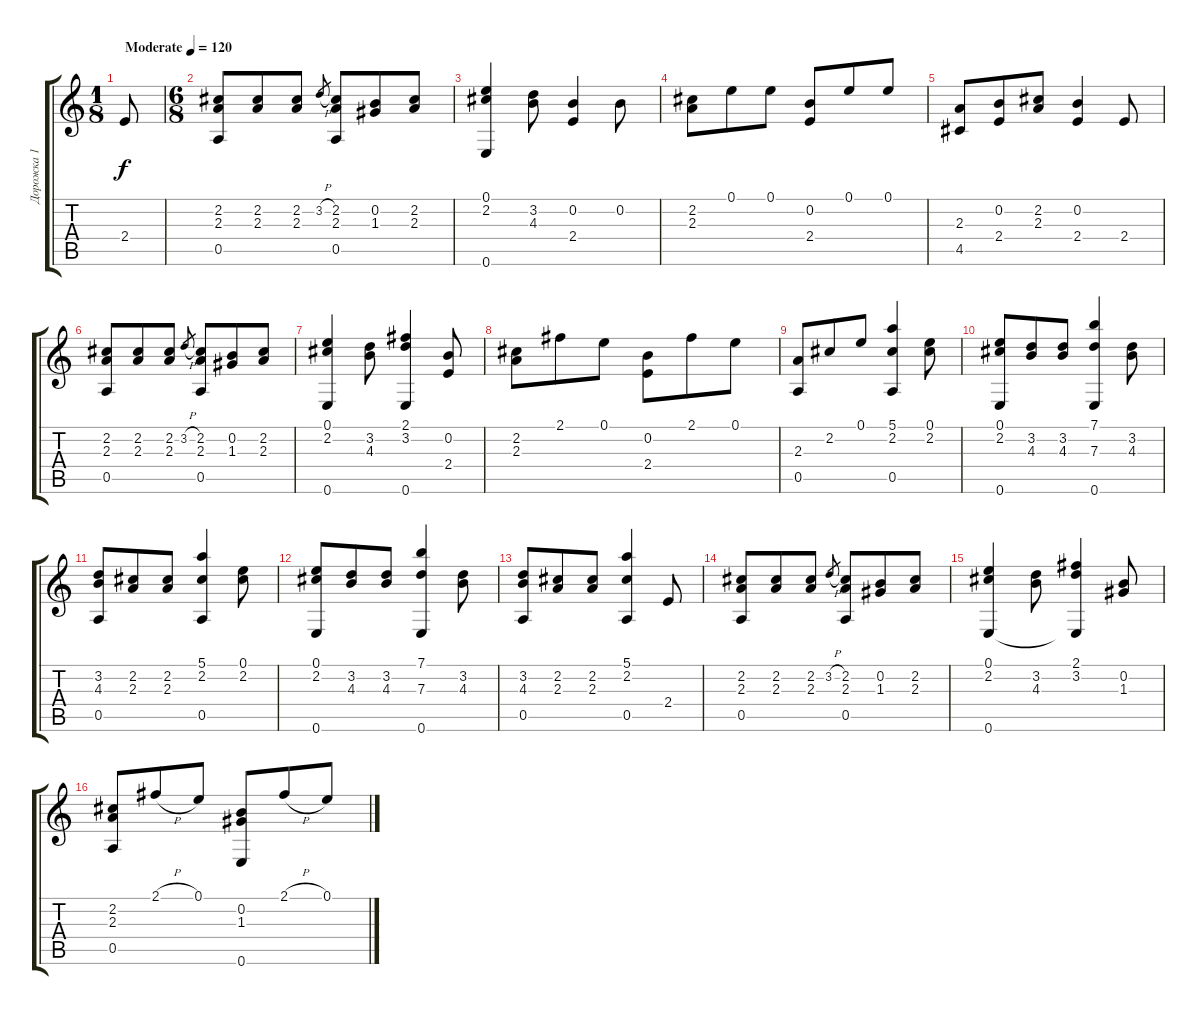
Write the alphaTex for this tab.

\track ("Дорожка 1" "Дорожка 1") {instrument acousticguitarnylon}
\staff {score tabs}
\tuning (E4 B3 G3 D3 A2 E2) {hide}
\ts (1 8)
\tempo (120 "Moderate")
\clef g2
\ks c
2.4.8{dy f instrument acousticguitarnylon} |
\ts (6 8)
(2.2 2.3 0.5).8 (2.2 2.3).8 (2.2 2.3).8 3.2{h}.8{gr} (2.2 2.3 0.5).8 (0.2 1.3).8 (2.2 2.3).8 |
(0.1 2.2 0.6).4 (3.2 4.3).8 (0.2 2.4).4 0.2.8 |
(2.2 2.3).8 0.1.8 0.1.8 (0.2 2.4).8 0.1.8 0.1.8 |
(2.3 4.5).8 (0.2 2.4).8 (2.2 2.3).8 (0.2 2.4).4 2.4.8 |
(2.2 2.3 0.5).8 (2.2 2.3).8 (2.2 2.3).8 3.2{h}.8{gr} (2.2 2.3 0.5).8 (0.2 1.3).8 (2.2 2.3).8 |
(0.1 2.2 0.6).4 (3.2 4.3).8 (2.1 3.2 0.6).4 (0.2 2.4).8 |
(2.2 2.3).8 2.1.8 0.1.8 (0.2 2.4).8 2.1.8 0.1.8 |
(2.3 0.5).8 2.2.8 0.1.8 (5.1 2.2 0.5).4 (0.1 2.2).8 |
(0.1 2.2 0.6).8 (3.2 4.3).8 (3.2 4.3).8 (7.1 7.3 0.6).4 (3.2 4.3).8 |
(3.2 4.3 0.5).8 (2.2 2.3).8 (2.2 2.3).8 (5.1 2.2 0.5).4 (0.1 2.2).8 |
(0.1 2.2 0.6).8 (3.2 4.3).8 (3.2 4.3).8 (7.1 7.3 0.6).4 (3.2 4.3).8 |
(3.2 4.3 0.5).8 (2.2 2.3).8 (2.2 2.3).8 (5.1 2.2 0.5).4 2.4.8 |
(2.2 2.3 0.5).8 (2.2 2.3).8 (2.2 2.3).8 3.2{h}.8{gr} (2.2 2.3 0.5).8 (0.2 1.3).8 (2.2 2.3).8 |
(0.1 2.2 0.6).4 (3.2 4.3).8 (2.1 3.2 0.6{t}).4 (0.2 1.3).8 |
(2.2 2.3 0.5).8 2.1{h}.8 0.1.8 (0.2 1.3 0.6).8 2.1{h}.8 0.1.8
